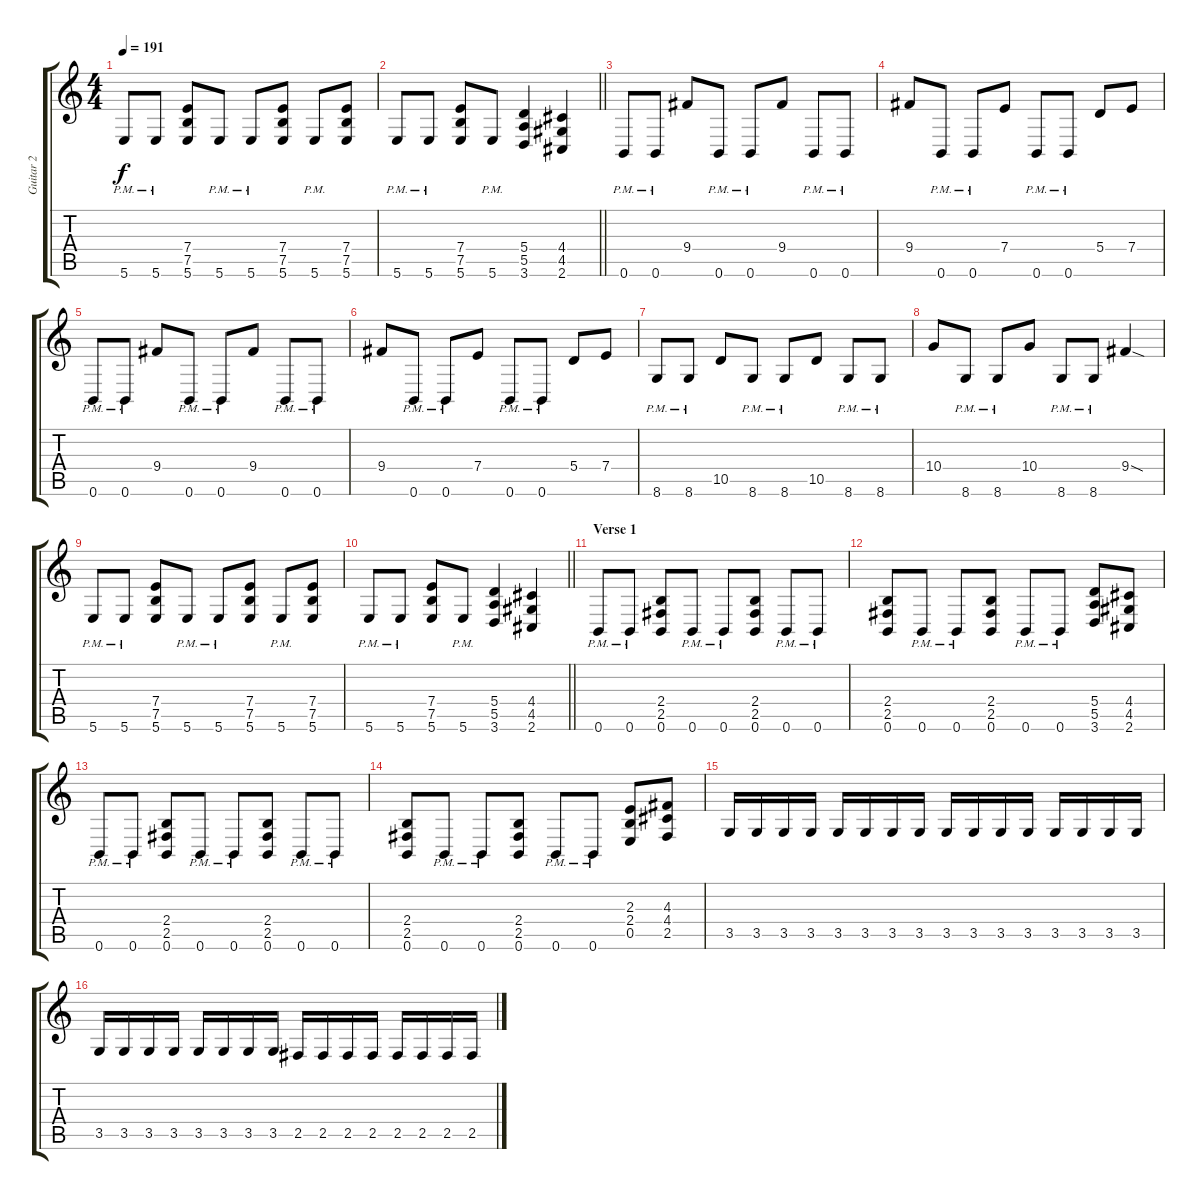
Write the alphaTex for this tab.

\track ("Guitar 2" "Guitar 2") {instrument distortionguitar}
\staff {score tabs}
\tuning (B3 Gb3 D3 A2 E2 B1) {hide}
\ts (4 4)
\tempo 191
\clef g2
\ks c
5.6{pm}.8{dy f} 5.6{pm}.8 (7.4 7.5 5.6).8 5.6{pm}.8 5.6{pm}.8 (7.4 7.5 5.6).8 5.6{pm}.8 (7.4 7.5 5.6).8 |
\barLineRight lightlight
5.6{pm}.8 5.6{pm}.8 (7.4 7.5 5.6).8 5.6{pm}.8 (5.4 5.5 3.6).4 (4.4 4.5 2.6).4 |
\section ("" "")
0.6{pm}.8 0.6{pm}.8 9.4.8 0.6{pm}.8 0.6{pm}.8 9.4.8 0.6{pm}.8 0.6{pm}.8 |
9.4.8 0.6{pm}.8 0.6{pm}.8 7.4.8 0.6{pm}.8 0.6{pm}.8 5.4.8 7.4.8 |
0.6{pm}.8 0.6{pm}.8 9.4.8 0.6{pm}.8 0.6{pm}.8 9.4.8 0.6{pm}.8 0.6{pm}.8 |
9.4.8 0.6{pm}.8 0.6{pm}.8 7.4.8 0.6{pm}.8 0.6{pm}.8 5.4.8 7.4.8 |
8.6{pm}.8 8.6{pm}.8 10.5.8 8.6{pm}.8 8.6{pm}.8 10.5.8 8.6{pm}.8 8.6{pm}.8 |
10.4.8 8.6{pm}.8 8.6{pm}.8 10.4.8 8.6{pm}.8 8.6{pm}.8 9.4{sod}.4 |
5.6{pm}.8 5.6{pm}.8 (7.4 7.5 5.6).8 5.6{pm}.8 5.6{pm}.8 (7.4 7.5 5.6).8 5.6{pm}.8 (7.4 7.5 5.6).8 |
\barLineRight lightlight
5.6{pm}.8 5.6{pm}.8 (7.4 7.5 5.6).8 5.6{pm}.8 (5.4 5.5 3.6).4 (4.4 4.5 2.6).4 |
\section ("" "Verse 1")
0.6{pm}.8{volume 14} 0.6{pm}.8 (2.4 2.5 0.6).8 0.6{pm}.8 0.6{pm}.8 (2.4 2.5 0.6).8 0.6{pm}.8 0.6{pm}.8 |
(2.4 2.5 0.6).8 0.6{pm}.8 0.6{pm}.8 (2.4 2.5 0.6).8 0.6{pm}.8 0.6{pm}.8 (5.4 5.5 3.6).8 (4.4 4.5 2.6).8 |
0.6{pm}.8 0.6{pm}.8 (2.4 2.5 0.6).8 0.6{pm}.8 0.6{pm}.8 (2.4 2.5 0.6).8 0.6{pm}.8 0.6{pm}.8 |
(2.4 2.5 0.6).8 0.6{pm}.8 0.6{pm}.8 (2.4 2.5 0.6).8 0.6{pm}.8 0.6{pm}.8 (2.3 2.4 0.5).8 (4.3 4.4 2.5).8 |
3.5.16{volume 16} 3.5.16 3.5.16 3.5.16 3.5.16 3.5.16 3.5.16 3.5.16 3.5.16 3.5.16 3.5.16 3.5.16 3.5.16 3.5.16 3.5.16 3.5.16 |
3.5.16 3.5.16 3.5.16 3.5.16 3.5.16 3.5.16 3.5.16 3.5.16 2.5.16 2.5.16 2.5.16 2.5.16 2.5.16 2.5.16 2.5.16 2.5.16
